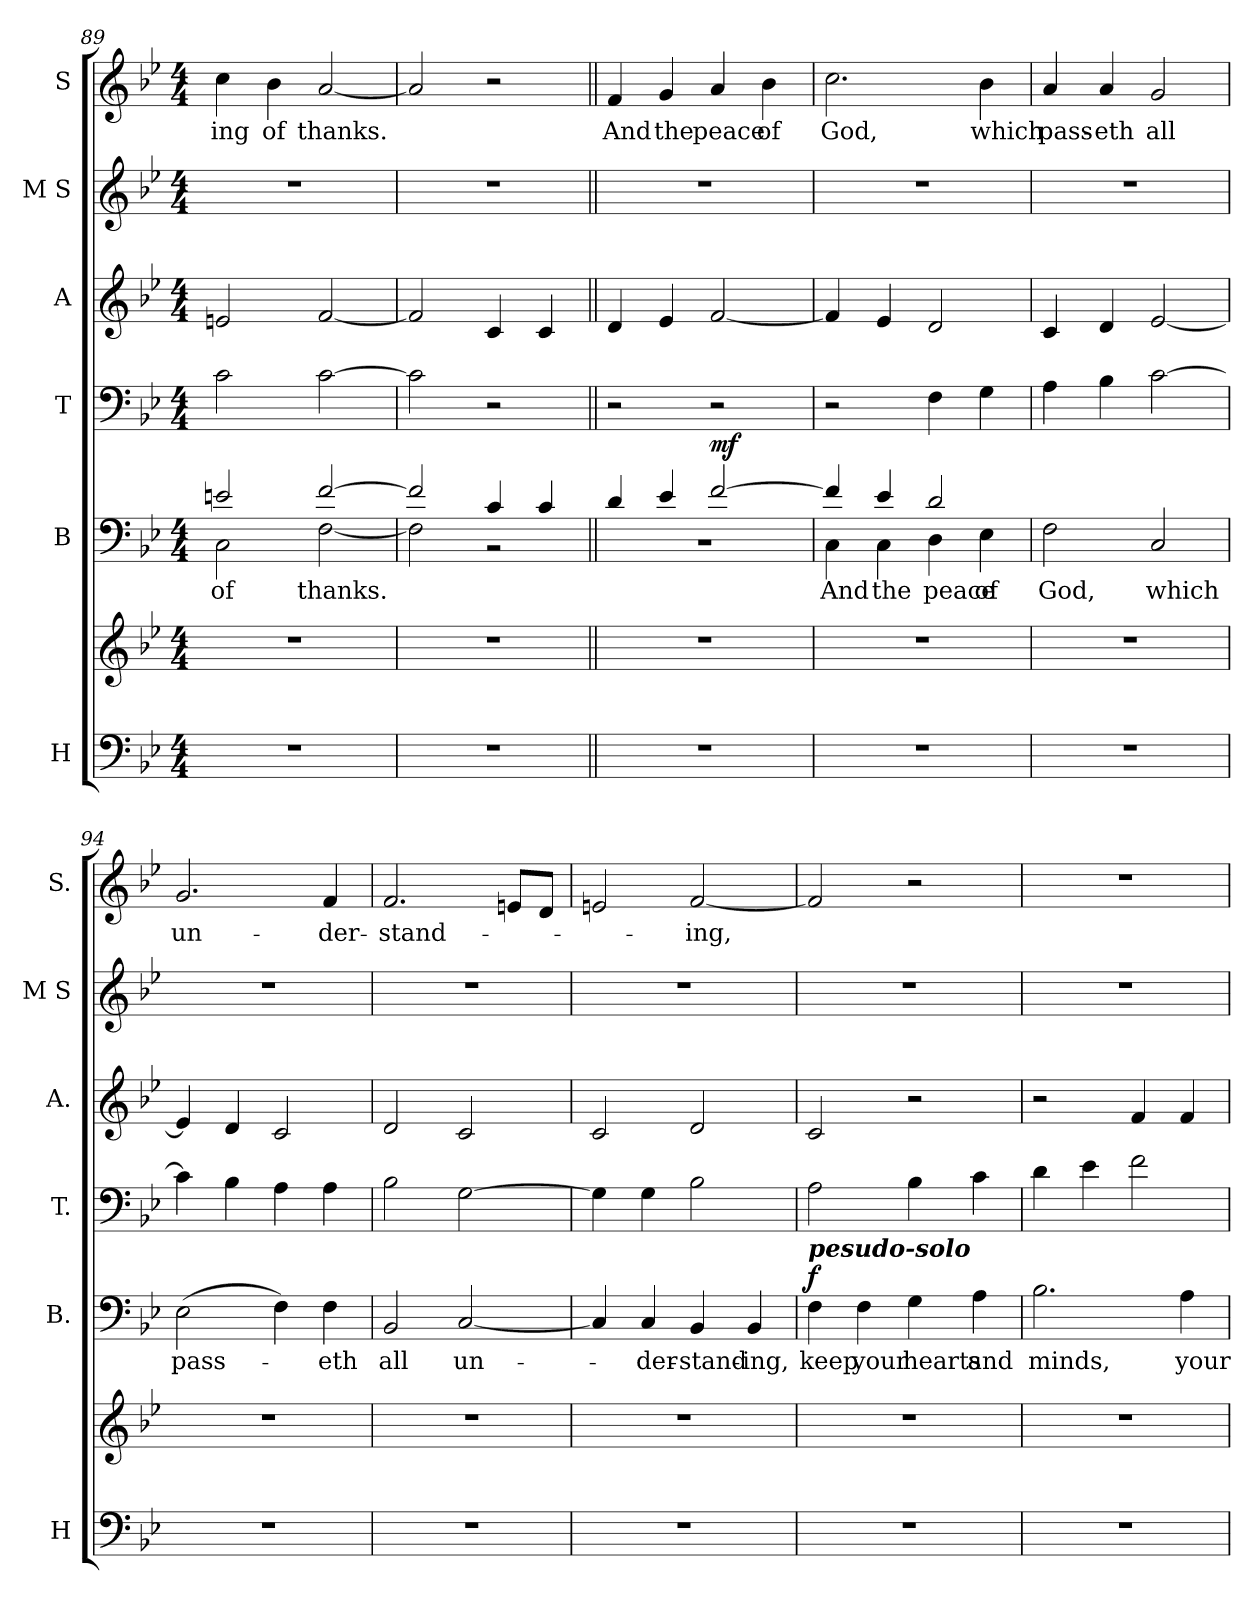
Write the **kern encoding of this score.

**kern	**kern	**kern	**text	**dynam	**kern	**kern	**kern	**kern	**text
*part6	*part6	*part5	*part5	*part5	*part4	*part3	*part2	*part1	*part1
*staff7	*staff6	*staff5	*staff5	*staff5	*staff4	*staff3	*staff2	*staff1	*staff1
*I"H	*	*I"B	*	*	*I"T	*I"A	*I"M S	*I"S	*
*I'H	*	*I'B.	*	*	*I'T.	*I'A.	*I'M S	*I'S.	*
*clefF4	*clefG2	*clefF4	*	*	*clefF4	*clefG2	*clefG2	*clefG2	*
*k[b-e-]	*k[b-e-]	*k[b-e-]	*	*	*k[b-e-]	*k[b-e-]	*k[b-e-]	*k[b-e-]	*
*M4/4	*M4/4	*M4/4	*	*	*M4/4	*M4/4	*M4/4	*M4/4	*
=89	=89	=89	=89	=89	=89	=89	=89	=89	=89
*	*	*^	*	*	*	*	*	*	*
!	!	!	!	!LO:LY:b	!	!	!	!	!	!LO:LY:b
1r	1r	2en!/	2C\	of	.	2c\	2en/	1r	4cc\	-ing
!	!	!	!	!	!	!	!	!	!	!LO:LY:b
.	.	.	.	.	.	.	.	.	4b-\	of
!	!	!	!	!LO:LY:b	!	!	!	!	!	!LO:LY:b
.	.	[2f!/	[2F\	thanks.	.	[2c\	[2f/	.	[2a/	thanks.
=90	=90	=90	=90	=90	=90	=90	=90	=90	=90	=90
1r	1r	2f!/]	2F\]	.	.	2c\]	2f/]	1r	2a/]	.
.	.	4c!/	2r	.	.	2r	4c/	.	2r	.
.	.	4c!/	.	.	.	.	4c/	.	.	.
!!LO:PB:g=z
=91||	=91||	=91||	=91||	=91||	=91||	=91||	=91||	=91||	=91||	=91||
!	!	!	!	!	!	!	!	!	!	!LO:LY:b
1r	1r	4d!/	1r	.	.	2r	4d/	1r	4f/	And
!	!	!	!	!	!	!	!	!	!	!LO:LY:b
.	.	4e-!/	.	.	.	.	4e-/	.	4g/	the
!	!	!	!	!	!LO:DY:b	!	!	!	!	!LO:LY:b
.	.	[2f!/	.	.	mf	2r	[2f/	.	4a/	peace
!	!	!	!	!	!	!	!	!	!	!LO:LY:b
.	.	.	.	.	.	.	.	.	4b-\	of
=92	=92	=92	=92	=92	=92	=92	=92	=92	=92	=92
!	!	!	!	!LO:LY:b	!	!	!	!	!	!LO:LY:b
1r	1r	4f!/]	4C\	And	.	2r	4f/]	1r	2.cc\	God,
!	!	!	!	!LO:LY:b	!	!	!	!	!	!
.	.	4e-!/	4C\	the	.	.	4e-/	.	.	.
!	!	!	!	!LO:LY:b	!	!	!	!	!	!
.	.	2d!/	4D\	peace	.	4F\	2d/	.	.	.
!	!	!	!	!LO:LY:b	!	!	!	!	!	!LO:LY:b
.	.	.	4E-\	of	.	4G\	.	.	4b-\	which
=93	=93	=93	=93	=93	=93	=93	=93	=93	=93	=93
!	!	!	!	!LO:LY:b	!	!	!	!	!	!LO:LY:b
*	*	*v	*v	*	*	*	*	*	*	*
1r	1r	2F\	God,	.	4A\	4c/	1r	4a/	pass-
!	!	!	!	!	!	!	!	!	!LO:LY:b
.	.	.	.	.	4B-\	4d/	.	4a/	-eth
!	!	!	!LO:LY:b	!	!	!	!	!	!LO:LY:b
.	.	2C/	which	.	[2c\	[2e-/	.	2g/	all
=94	=94	=94	=94	=94	=94	=94	=94	=94	=94
!	!	!	!LO:LY:b	!	!	!	!	!	!LO:LY:b
1r	1r	(2E-\	pass-	.	4c\]	4e-/]	1r	2.g/	un-
.	.	.	.	.	4B-\	4d/	.	.	.
.	.	4F\)	.	.	4A\	2c/	.	.	.
!	!	!	!LO:LY:b	!	!	!	!	!	!LO:LY:b
.	.	4F\	-eth	.	4A\	.	.	4f/	-der-
=95	=95	=95	=95	=95	=95	=95	=95	=95	=95
!	!	!	!LO:LY:b	!	!	!	!	!	!LO:LY:b
1r	1r	2BB-/	all	.	2B-\	2d/	1r	2.f/	-stand-
!	!	!	!LO:LY:b	!	!	!	!	!	!
.	.	[2C/	un-	.	[2G\	2c/	.	.	.
.	.	.	.	.	.	.	.	8en/L	.
.	.	.	.	.	.	.	.	8d/J	.
!!LO:PB:g=z
=96	=96	=96	=96	=96	=96	=96	=96	=96	=96
1r	1r	4C/]	.	.	4G\]	2c/	1r	2en/	.
!	!	!	!LO:LY:b	!	!	!	!	!	!
.	.	4C/	-der-	.	4G\	.	.	.	.
!	!	!	!LO:LY:b	!	!	!	!	!	!LO:LY:b
.	.	4BB-/	-stand-	.	2B-\	2d/	.	[2f/	-ing,
!	!	!	!LO:LY:b	!	!	!	!	!	!
.	.	4BB-/	-ing,	.	.	.	.	.	.
=97	=97	=97	=97	=97	=97	=97	=97	=97	=97
!	!	!LO:TX:a:Bi:t=pesudo-solo	!	!	!	!	!	!	!
!	!	!	!LO:LY:b	!LO:DY:b	!	!	!	!	!
1r	1r	4F\	keep	f	2A\	2c/	1r	2f/]	.
!	!	!	!LO:LY:b	!	!	!	!	!	!
.	.	4F\	your	.	.	.	.	.	.
!	!	!	!LO:LY:b	!	!	!	!	!	!
.	.	4G\	hearts	.	4B-\	2r	.	2r	.
!	!	!	!LO:LY:b	!	!	!	!	!	!
.	.	4A\	and	.	4c\	.	.	.	.
=98	=98	=98	=98	=98	=98	=98	=98	=98	=98
!	!	!	!LO:LY:b	!	!	!	!	!	!
1r	1r	2.B-\	minds,	.	4d\	2r	1r	1r	.
.	.	.	.	.	4e-\	.	.	.	.
.	.	.	.	.	2f\	4f/	.	.	.
!	!	!	!LO:LY:b	!	!	!	!	!	!
.	.	4A\	your	.	.	4f/	.	.	.
=	=	=	=	=	=	=	=	=	=
*-	*-	*-	*-	*-	*-	*-	*-	*-	*-
